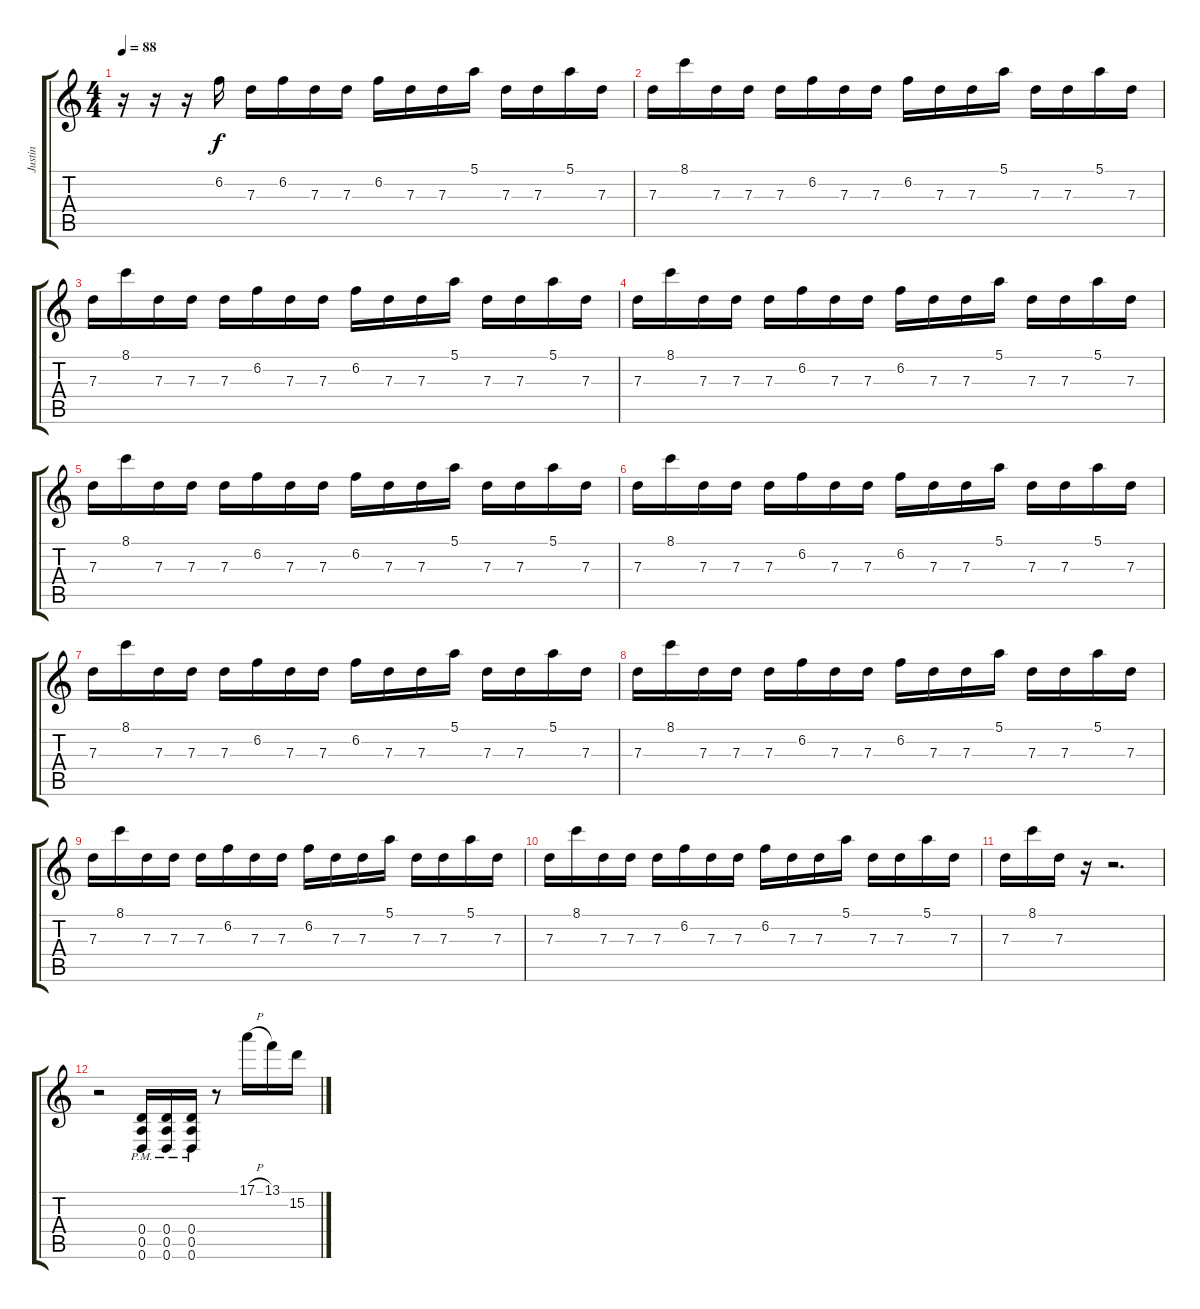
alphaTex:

\track ("Justin" "Justin") {instrument overdrivenguitar}
\staff {score tabs}
\tuning (E4 B3 G3 D3 A2 D2) {hide}
\ts (4 4)
\tempo 88
\clef g2
\ks c
r.16{dy f instrument overdrivenguitar} r.16 r.16 6.2.16 7.3.16 6.2.16 7.3.16 7.3.16 6.2.16 7.3.16 7.3.16 5.1.16 7.3.16 7.3.16 5.1.16 7.3.16 |
7.3.16 8.1.16 7.3.16 7.3.16 7.3.16 6.2.16 7.3.16 7.3.16 6.2.16 7.3.16 7.3.16 5.1.16 7.3.16 7.3.16 5.1.16 7.3.16 |
7.3.16 8.1.16 7.3.16 7.3.16 7.3.16 6.2.16 7.3.16 7.3.16 6.2.16 7.3.16 7.3.16 5.1.16 7.3.16 7.3.16 5.1.16 7.3.16 |
7.3.16 8.1.16 7.3.16 7.3.16 7.3.16 6.2.16 7.3.16 7.3.16 6.2.16 7.3.16 7.3.16 5.1.16 7.3.16 7.3.16 5.1.16 7.3.16 |
7.3.16 8.1.16 7.3.16 7.3.16 7.3.16 6.2.16 7.3.16 7.3.16 6.2.16 7.3.16 7.3.16 5.1.16 7.3.16 7.3.16 5.1.16 7.3.16 |
7.3.16 8.1.16 7.3.16 7.3.16 7.3.16 6.2.16 7.3.16 7.3.16 6.2.16 7.3.16 7.3.16 5.1.16 7.3.16 7.3.16 5.1.16 7.3.16 |
7.3.16 8.1.16 7.3.16 7.3.16 7.3.16 6.2.16 7.3.16 7.3.16 6.2.16 7.3.16 7.3.16 5.1.16 7.3.16 7.3.16 5.1.16 7.3.16 |
7.3.16 8.1.16 7.3.16 7.3.16 7.3.16 6.2.16 7.3.16 7.3.16 6.2.16 7.3.16 7.3.16 5.1.16 7.3.16 7.3.16 5.1.16 7.3.16 |
7.3.16 8.1.16 7.3.16 7.3.16 7.3.16 6.2.16 7.3.16 7.3.16 6.2.16 7.3.16 7.3.16 5.1.16 7.3.16 7.3.16 5.1.16 7.3.16 |
7.3.16 8.1.16 7.3.16 7.3.16 7.3.16 6.2.16 7.3.16 7.3.16 6.2.16 7.3.16 7.3.16 5.1.16 7.3.16 7.3.16 5.1.16 7.3.16 |
7.3.16 8.1.16 7.3.16 r.16 r.2{d} |
r.2 (0.4{pm} 0.5{pm} 0.6{pm}).16 (0.4{pm} 0.5{pm} 0.6{pm}).16 (0.4{pm} 0.5{pm} 0.6{pm}).16 r.8 17.1{h}.16 13.1.16 15.2.16
